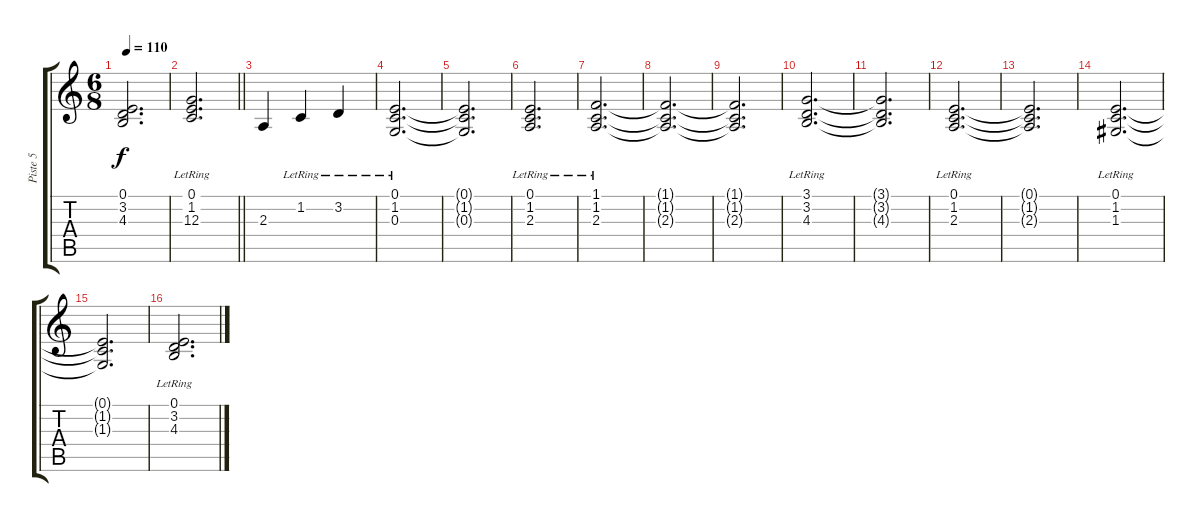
\track ("Piste 5" "Piste 5") {instrument acousticgrandpiano}
\staff {score tabs}
\tuning (E4 B3 G3 D3 A2 E2) {hide}
\ts (6 8)
\tempo 110
\clef g2
\ks c
(0.1{t} 3.2{t} 4.3{t}).2{d dy f} |
\barLineRight lightlight
(0.1{lr} 1.2{lr} 12.3).2{d} |
\section ("" "")
2.3.4 1.2{lr}.4 3.2{lr}.4 |
(0.1{lr} 1.2{lr} 0.3).2{d} |
(0.1{t} 1.2{t} 0.3{t}).2{d} |
(0.1{lr} 1.2{lr} 2.3).2{d} |
(1.1{lr} 1.2{lr} 2.3).2{d} |
(1.1{t} 1.2{t} 2.3{t}).2{d} |
(1.1{t} 1.2{t} 2.3{t}).2{d} |
(3.1{lr} 3.2{lr} 4.3).2{d} |
(3.1{t} 3.2{t} 4.3{t}).2{d} |
(0.1{lr} 1.2{lr} 2.3).2{d} |
(0.1{t} 1.2{t} 2.3{t}).2{d} |
(0.1{lr} 1.2{lr} 1.3).2{d} |
(0.1{t} 1.2{t} 1.3{t}).2{d} |
(0.1{lr} 3.2{lr} 4.3).2{d}
